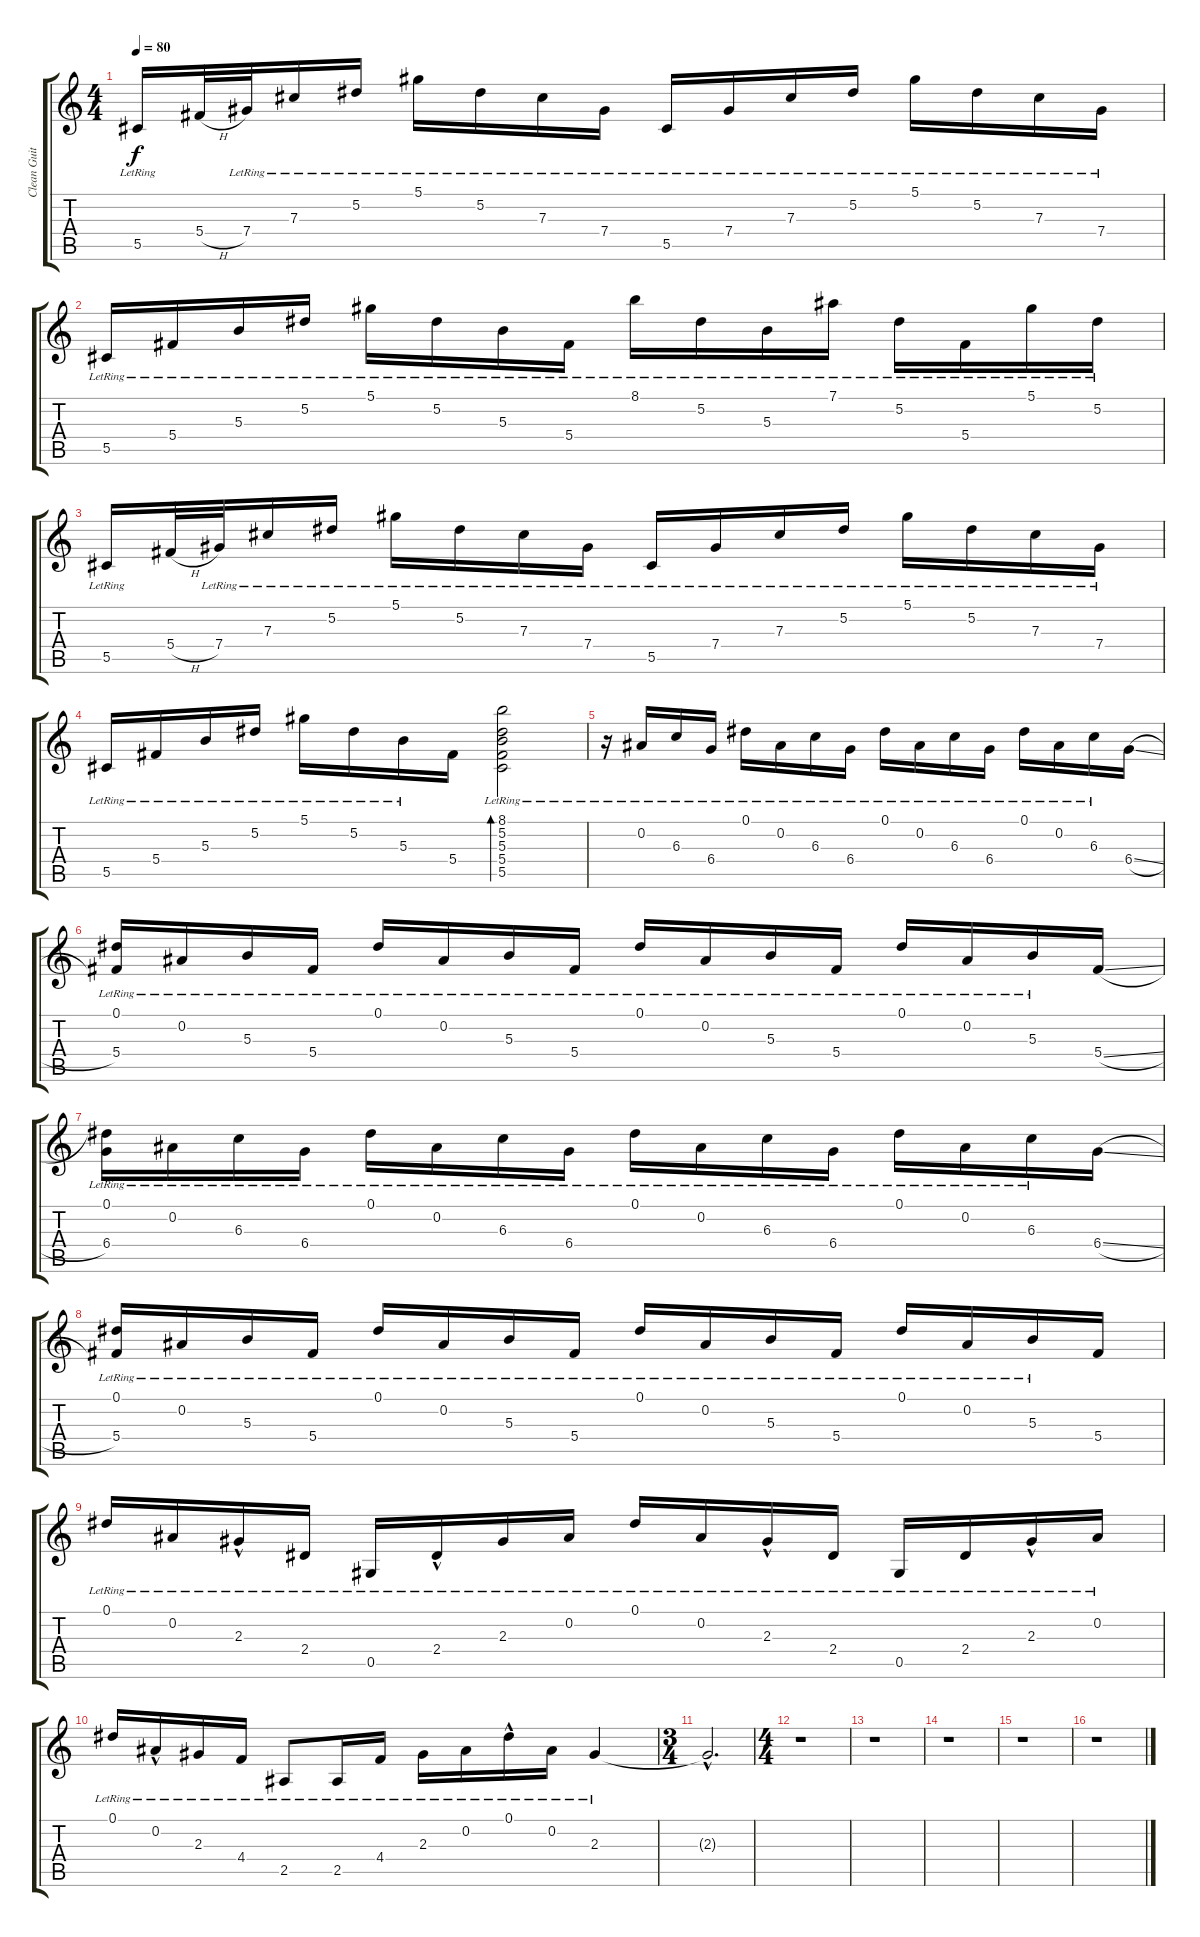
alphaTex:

\track ("Clean Guitar" "Clean Guit") {instrument electricguitarclean}
\staff {score tabs}
\tuning (Eb4 Bb3 Gb3 Db3 Ab2 Eb2) {hide}
\ts (4 4)
\tempo 80
\clef g2
\ks c
5.5{lr}.16{dy f} 5.4{h}.32 7.4{lr}.32 7.3{lr}.16 5.2{lr}.16 5.1{lr}.16 5.2{lr}.16 7.3{lr}.16 7.4{lr}.16 5.5{lr}.16 7.4{lr}.16 7.3{lr}.16 5.2{lr}.16 5.1{lr}.16 5.2{lr}.16 7.3{lr}.16 7.4{lr}.16 |
5.5{lr}.16 5.4{lr}.16 5.3{lr}.16 5.2{lr}.16 5.1{lr}.16 5.2{lr}.16 5.3{lr}.16 5.4{lr}.16 8.1{lr}.16 5.2{lr}.16 5.3{lr}.16 7.1{lr}.16 5.2{lr}.16 5.4{lr}.16 5.1{lr}.16 5.2{lr}.16 |
5.5{lr}.16 5.4{h}.32 7.4{lr}.32 7.3{lr}.16 5.2{lr}.16 5.1{lr}.16 5.2{lr}.16 7.3{lr}.16 7.4{lr}.16 5.5{lr}.16 7.4{lr}.16 7.3{lr}.16 5.2{lr}.16 5.1{lr}.16 5.2{lr}.16 7.3{lr}.16 7.4{lr}.16 |
5.5{lr}.16 5.4{lr}.16 5.3{lr}.16 5.2{lr}.16 5.1{lr}.16 5.2{lr}.16 5.3{lr}.16 5.4.16 (8.1{lr} 5.2{lr} 5.3{lr} 5.4{lr} 5.5{lr}).2{bd 120} |
r.16{volume 5} 0.2{lr}.16{volume 14} 6.3{lr}.16 6.4{lr}.16 0.1{lr}.16 0.2{lr}.16 6.3{lr}.16 6.4{lr}.16 0.1{lr}.16 0.2{lr}.16 6.3{lr}.16 6.4{lr}.16 0.1{lr}.16 0.2{lr}.16 6.3{lr}.16 6.4{sl}.16 |
(0.1{lr} 5.4{lr}).16 0.2{lr}.16 5.3{lr}.16 5.4{lr}.16 0.1{lr}.16 0.2{lr}.16 5.3{lr}.16 5.4{lr}.16 0.1{lr}.16 0.2{lr}.16 5.3{lr}.16 5.4{lr}.16 0.1{lr}.16 0.2{lr}.16 5.3{lr}.16 5.4{sl}.16 |
(0.1{lr} 6.4{lr}).16 0.2{lr}.16 6.3{lr}.16 6.4{lr}.16 0.1{lr}.16 0.2{lr}.16 6.3{lr}.16 6.4{lr}.16 0.1{lr}.16 0.2{lr}.16 6.3{lr}.16 6.4{lr}.16 0.1{lr}.16 0.2{lr}.16 6.3{lr}.16 6.4{sl}.16 |
(0.1{lr} 5.4{lr}).16 0.2{lr}.16 5.3{lr}.16 5.4{lr}.16 0.1{lr}.16 0.2{lr}.16 5.3{lr}.16 5.4{lr}.16 0.1{lr}.16 0.2{lr}.16 5.3{lr}.16 5.4{lr}.16 0.1{lr}.16 0.2{lr}.16 5.3{lr}.16 5.4.16 |
0.1{lr}.16 0.2{lr}.16 2.3{hac lr}.16 2.4{lr}.16 0.5{lr}.16 2.4{hac lr}.16 2.3{lr}.16 0.2{lr}.16 0.1{lr}.16 0.2{lr}.16 2.3{hac lr}.16 2.4{lr}.16 0.5{lr}.16 2.4{lr}.16 2.3{hac lr}.16 0.2{lr}.16 |
0.1{lr}.16 0.2{hac lr}.16 2.3{lr}.16 4.4{lr}.16 2.5{lr}.8 2.5{lr}.16 4.4{lr}.16 2.3{lr}.16 0.2{lr}.16 0.1{hac lr}.16 0.2{lr}.16 2.3{lr}.4 |
\ts (3 4)
2.3{hac t}.2{d} |
\ts (4 4)
r.1 |
r.1 |
r.1 |
r.1 |
r.1
